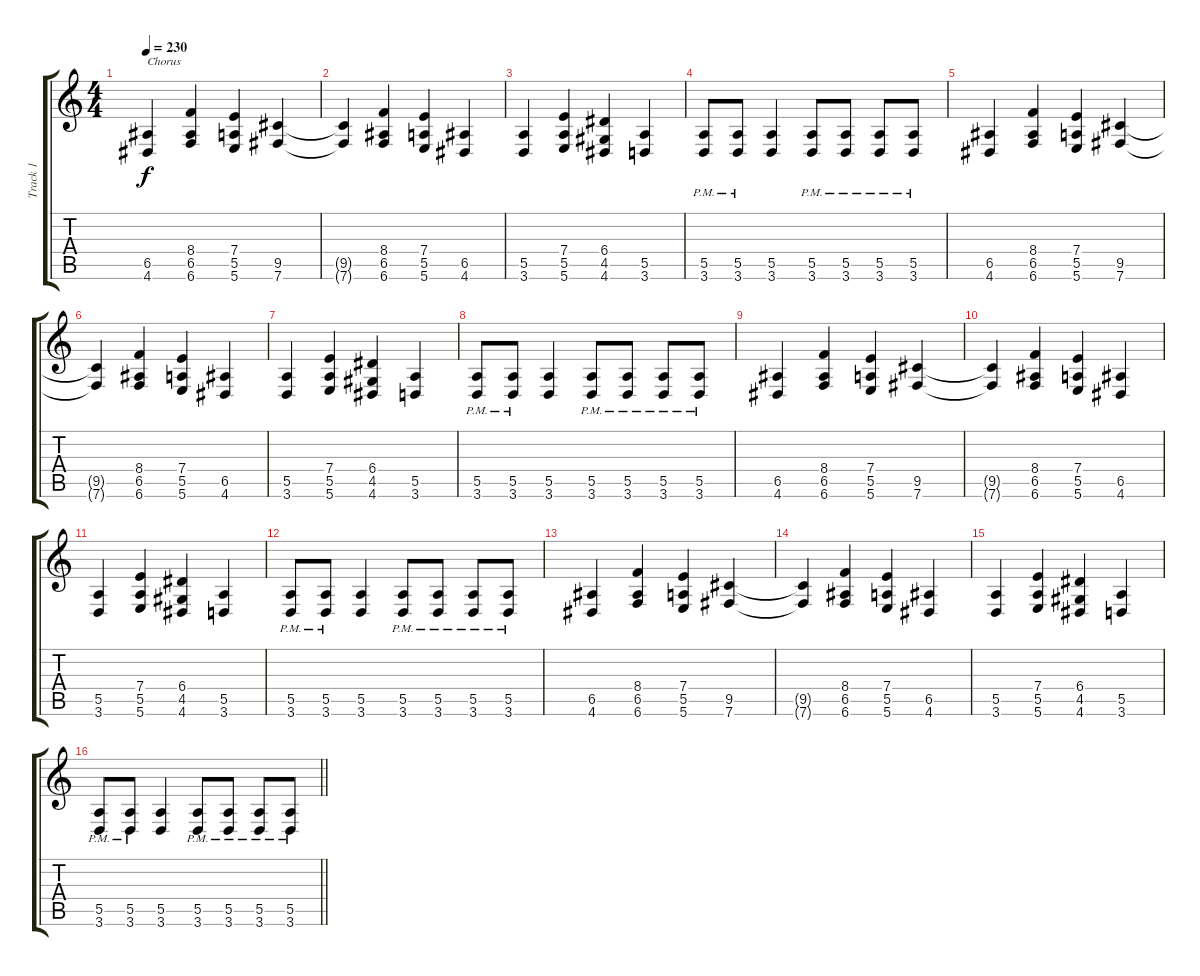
\track ("Track 1" "Track 1") {instrument distortionguitar}
\staff {score tabs}
\tuning (B3 Gb3 D3 A2 E2 B1) {hide}
\ts (4 4)
\tempo 230
\clef g2
\ks c
(6.5 4.6).4{txt "Chorus" dy f} (8.4 6.5 6.6).4 (7.4 5.5 5.6).4 (9.5 7.6).4 |
(9.5{t} 7.6{t}).4 (8.4 6.5 6.6).4 (7.4 5.5 5.6).4 (6.5 4.6).4 |
(5.5 3.6).4 (7.4 5.5 5.6).4 (6.4 4.5 4.6).4 (5.5 3.6).4 |
(5.5{pm} 3.6{pm}).8 (5.5{pm} 3.6{pm}).8 (5.5 3.6).4 (5.5{pm} 3.6{pm}).8 (5.5{pm} 3.6{pm}).8 (5.5{pm} 3.6{pm}).8 (5.5{pm} 3.6{pm}).8 |
(6.5 4.6).4 (8.4 6.5 6.6).4 (7.4 5.5 5.6).4 (9.5 7.6).4 |
(9.5{t} 7.6{t}).4 (8.4 6.5 6.6).4 (7.4 5.5 5.6).4 (6.5 4.6).4 |
(5.5 3.6).4 (7.4 5.5 5.6).4 (6.4 4.5 4.6).4 (5.5 3.6).4 |
(5.5{pm} 3.6{pm}).8 (5.5{pm} 3.6{pm}).8 (5.5 3.6).4 (5.5{pm} 3.6{pm}).8 (5.5{pm} 3.6{pm}).8 (5.5{pm} 3.6{pm}).8 (5.5{pm} 3.6{pm}).8 |
(6.5 4.6).4 (8.4 6.5 6.6).4 (7.4 5.5 5.6).4 (9.5 7.6).4 |
(9.5{t} 7.6{t}).4 (8.4 6.5 6.6).4 (7.4 5.5 5.6).4 (6.5 4.6).4 |
(5.5 3.6).4 (7.4 5.5 5.6).4 (6.4 4.5 4.6).4 (5.5 3.6).4 |
(5.5{pm} 3.6{pm}).8 (5.5{pm} 3.6{pm}).8 (5.5 3.6).4 (5.5{pm} 3.6{pm}).8 (5.5{pm} 3.6{pm}).8 (5.5{pm} 3.6{pm}).8 (5.5{pm} 3.6{pm}).8 |
(6.5 4.6).4 (8.4 6.5 6.6).4 (7.4 5.5 5.6).4 (9.5 7.6).4 |
(9.5{t} 7.6{t}).4 (8.4 6.5 6.6).4 (7.4 5.5 5.6).4 (6.5 4.6).4 |
(5.5 3.6).4 (7.4 5.5 5.6).4 (6.4 4.5 4.6).4 (5.5 3.6).4 |
\barLineRight lightlight
(5.5{pm} 3.6{pm}).8 (5.5{pm} 3.6{pm}).8 (5.5 3.6).4 (5.5{pm} 3.6{pm}).8 (5.5{pm} 3.6{pm}).8 (5.5{pm} 3.6{pm}).8 (5.5{pm} 3.6{pm}).8
